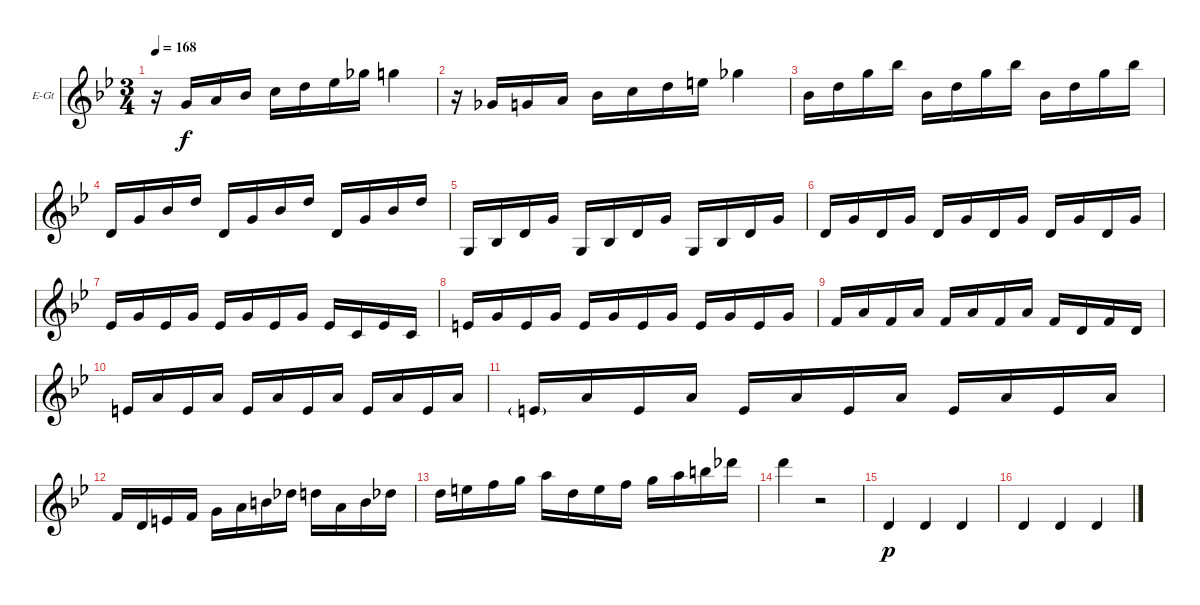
\defaultSystemsLayout 4
\bracketExtendMode groupsimilarinstruments
\firstSystemTrackNameOrientation horizontal
\otherSystemsTrackNameOrientation horizontal
\track ("Secondo" "E-Gt") {instrument distortionguitar}
\staff {score}
\tuning (E4 B3 G3 D3 A2 E2)
\ts (3 4)
\tempo 168
\clef g2
\ks gminor
r.16{dy f} 0.3.16 2.3.16 3.3.16 1.2.16 3.2.16 4.2.16 7.2.16 8.2.4 |
r.16 4.4.16 0.3.16 2.3.16 3.3.16 1.2.16 3.2.16 5.2.16 7.2.4 |
8.4.16 7.3.16 8.2.16 6.1.16 8.4.16 7.3.16 8.2.16 6.1.16 8.4.16 7.3.16 8.2.16 6.1.16 |
0.4.16 5.4.16 8.4.16 7.3.16 0.4.16 5.4.16 8.4.16 7.3.16 0.4.16 5.4.16 8.4.16 7.3.16 |
3.6.16 1.5.16 0.4.16 0.3.16 3.6.16 1.5.16 0.4.16 0.3.16 3.6.16 1.5.16 0.4.16 0.3.16 |
0.4.16 0.3.16 0.4.16 0.3.16 0.4.16 0.3.16 0.4.16 0.3.16 0.4.16 0.3.16 0.4.16 0.3.16 |
6.5.16 0.3.16 6.5.16 0.3.16 6.5.16 0.3.16 6.5.16 0.3.16 6.5.16 8.6.16 6.5.16 8.6.16 |
7.5.16 0.3.16 7.5.16 0.3.16 7.5.16 0.3.16 7.5.16 0.3.16 7.5.16 0.3.16 7.5.16 0.3.16 |
3.4.16 2.3.16 3.4.16 2.3.16 3.4.16 2.3.16 3.4.16 2.3.16 3.4.16 0.4.16 3.4.16 0.4.16 |
2.4.16 2.3.16 2.4.16 2.3.16 2.4.16 2.3.16 2.4.16 2.3.16 2.4.16 2.3.16 2.4.16 2.3.16 |
2.4{g}.16 2.3.16 2.4.16 2.3.16 2.4.16 2.3.16 2.4.16 2.3.16 2.4.16 2.3.16 2.4.16 2.3.16 |
3.4.16 0.4.16 2.4.16 3.4.16 0.3.16 2.3.16 4.3.16 6.3.16 7.3.16 7.4.16 9.4.16 11.4.16 |
12.4.16 14.4.16 15.4.16 17.4.16 19.4.16 17.5.16 19.5.16 20.5.16 22.5.16 24.5.16 26.5.16 28.5.16 |
29.5.4 r.2 |
0.4.4{dy p} 0.4.4 0.4.4 |
0.4.4 0.4.4 0.4.4
